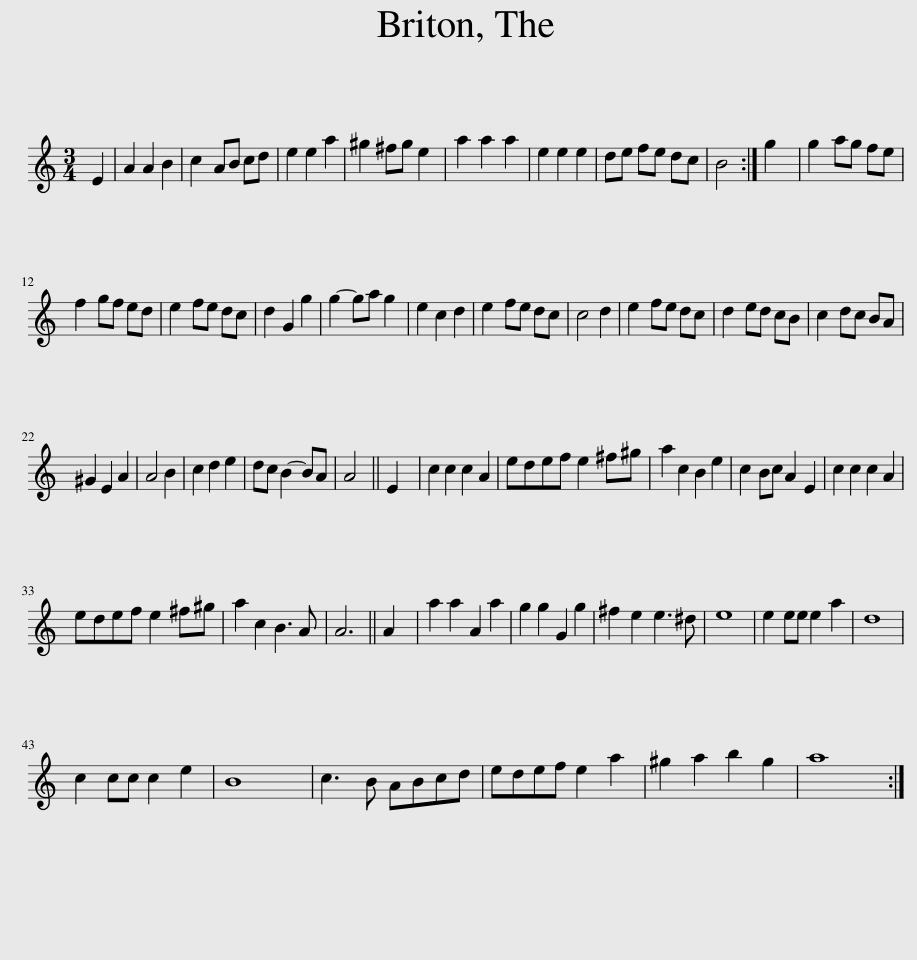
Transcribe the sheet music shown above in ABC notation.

X:1
L:1/8
M:3/4
I:linebreak $
K:C
V:1 treble
V:1
 E2 | A2 A2 B2 | c2 AB cd | e2 e2 a2 | ^g2 ^fg e2 | %5
 a2 a2 a2 | e2 e2 e2 | de fe dc | B4 :| g2 | %10
 g2 ag fe |$ f2 gf ed | e2 fe dc | d2 G2 g2 | g2- ga g2 | %15
 e2 c2 d2 | e2 fe dc | c4 d2 | e2 fe dc | d2 ed cB | %20
 c2 dc BA |$ ^G2 E2 A2 | A4 B2 | c2 d2 e2 | dc B2- BA | %25
 A4 || E2 | c2 c2 c2 A2 | edef e2 ^f^g | a2 c2 B2 e2 | %30
 c2 Bc A2 E2 | c2 c2 c2 A2 |$ edef e2 ^f^g | a2 c2 B3 A | A6 || %35
 A2 | a2 a2 A2 a2 | g2 g2 G2 g2 | ^f2 e2 e3 ^d | e8 | %40
 e2 ee e2 a2 | d8 |$ c2 cc c2 e2 | B8 | c3 B ABcd | %45
 edef e2 a2 | ^g2 a2 b2 g2 | a8 :| %48
